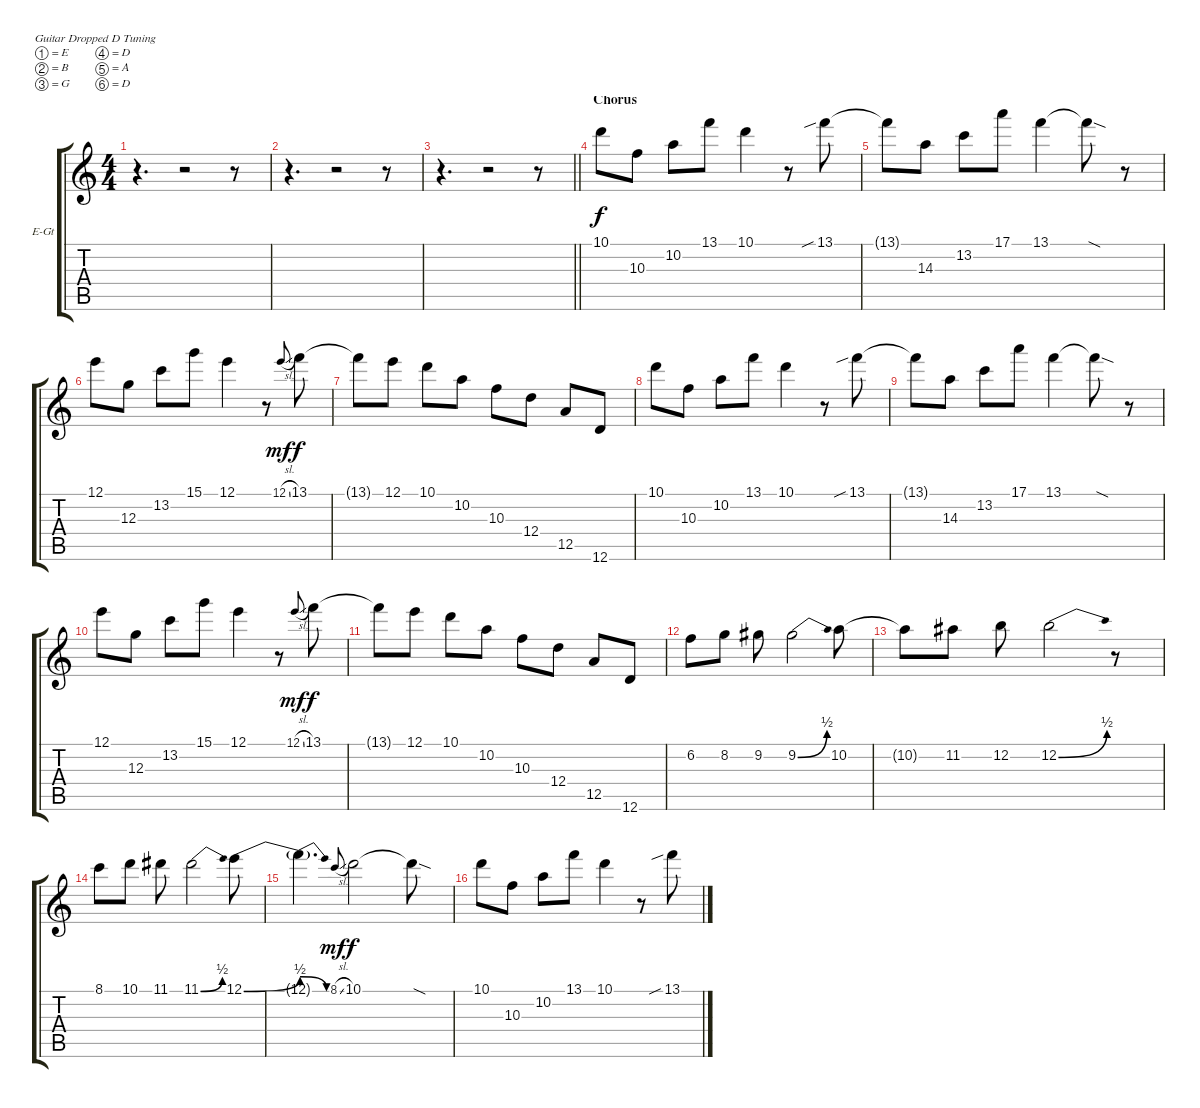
\bracketExtendMode groupsimilarinstruments
\firstSystemTrackNameOrientation horizontal
\otherSystemsTrackNameOrientation horizontal
\track ("Electric Guitar 5" "E-Gt") {instrument distortionguitar}
\staff {score tabs}
\tuning (E4 B3 G3 D3 A2 D2)
\ts (4 4)
\tempo (142 hide)
\clef g2
\ks c
r.4{d dy f} r.2 r.8 |
r.4{d} r.2 r.8 |
\barLineRight lightlight
r.4{d} r.2 r.8 |
\section ("" "Chorus")
10.1.8 10.3.8 10.2.8 13.1.8 10.1.4 r.8 13.1{sib}.8 |
13.1{t}.8 14.3.8 13.2.8 17.1.8 13.1.4 13.1{sod t}.8 r.8 |
12.1.8 12.3.8 13.2.8 15.1.8 12.1.4 r.8 12.1{sl}.8{gr onbeat dy mf} 13.1.8{dy f} |
13.1{t}.8 12.1.8 10.1.8 10.2.8 10.3.8 12.4.8 12.5.8 12.6.8 |
10.1.8 10.3.8 10.2.8 13.1.8 10.1.4 r.8 13.1{sib}.8 |
13.1{t}.8 14.3.8 13.2.8 17.1.8 13.1.4 13.1{sod t}.8 r.8 |
12.1.8 12.3.8 13.2.8 15.1.8 12.1.4 r.8 12.1{sl}.8{gr onbeat dy mf} 13.1.8{dy f} |
13.1{t}.8 12.1.8 10.1.8 10.2.8 10.3.8 12.4.8 12.5.8 12.6.8 |
6.2.8 8.2.8 9.2.8 9.2{be (bend 0 0 60 2)}.2 10.2.8 |
10.2{t}.8 11.2.8 12.2.8 12.2{be (bend 0 0 60 2)}.2 r.8 |
8.1.8 10.1.8 11.1.8 11.1{be (bend 0 0 60 2)}.2 12.1{be (bend 0 0 60 2)}.8 |
12.1{be (release 0 2 60 0) t}.4{d} 8.1{sl}.8{gr onbeat dy mf} 10.1.2{dy f} 10.1{sod t}.8 |
10.1.8 10.3.8 10.2.8 13.1.8 10.1.4 r.8 13.1{sib}.8
